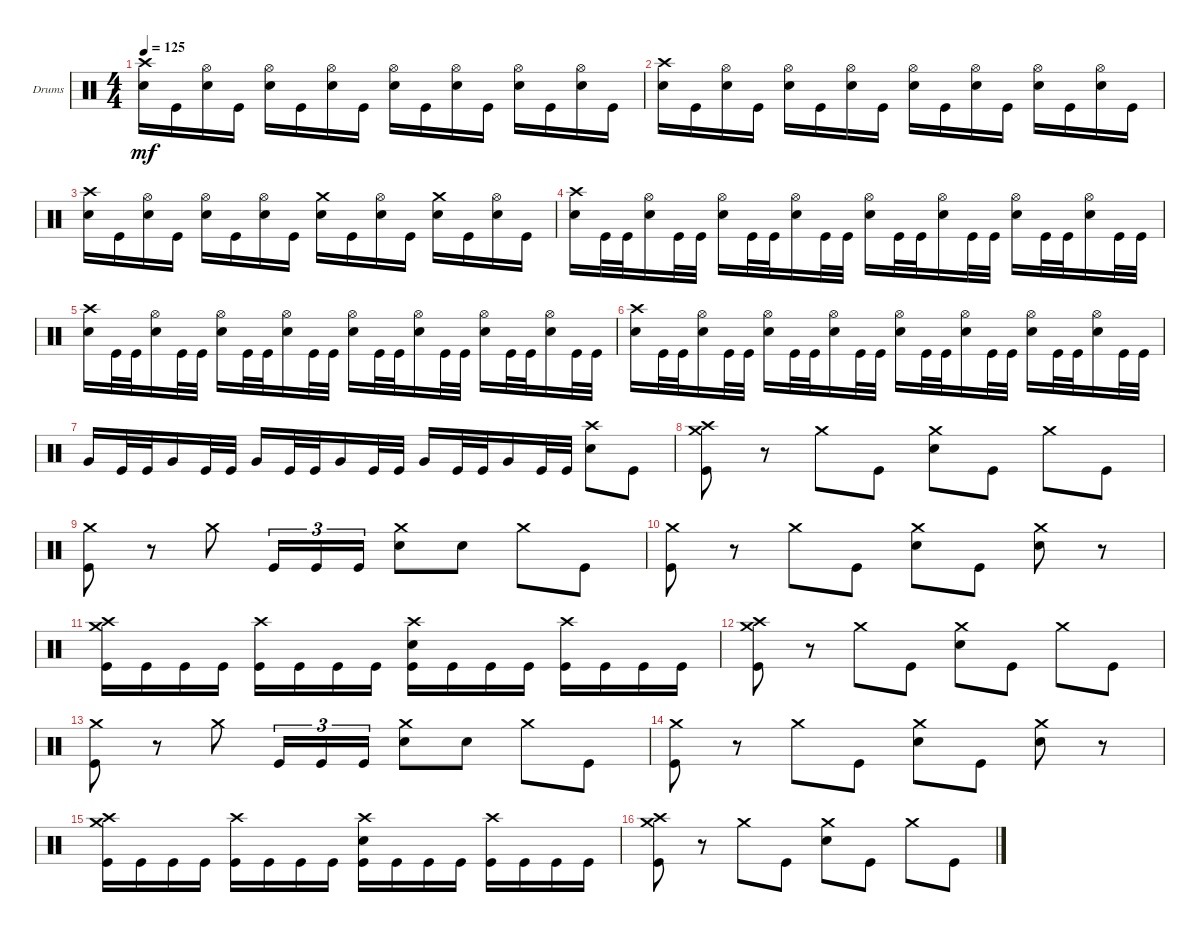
\defaultSystemsLayout 4
\bracketExtendMode groupsimilarinstruments
\firstSystemTrackNameOrientation horizontal
\otherSystemsTrackNameOrientation horizontal
\track ("Michael Thomas" "Drums") {instrument percussion}
\staff {score}
\articulation defaults
\ts (4 4)
\tempo 125
\clef neutral
\ks c
("Crash high (hit)" "Snare (hit) 2").16{dy mf} "Kick (hit)".16 ("Hi-Hat (open)" "Snare (hit) 2").16 "Kick (hit)".16 ("Hi-Hat (open)" "Snare (hit) 2").16 "Kick (hit)".16 ("Hi-Hat (open)" "Snare (hit) 2").16 "Kick (hit)".16 ("Hi-Hat (open)" "Snare (hit) 2").16 "Kick (hit)".16 ("Hi-Hat (open)" "Snare (hit) 2").16 "Kick (hit)".16 ("Hi-Hat (open)" "Snare (hit) 2").16 "Kick (hit)".16 ("Hi-Hat (open)" "Snare (hit) 2").16 "Kick (hit)".16 |
("Crash high (hit)" "Snare (hit) 2").16 "Kick (hit)".16 ("Hi-Hat (open)" "Snare (hit) 2").16 "Kick (hit)".16 ("Hi-Hat (open)" "Snare (hit) 2").16 "Kick (hit)".16 ("Hi-Hat (open)" "Snare (hit) 2").16 "Kick (hit)".16 ("Hi-Hat (open)" "Snare (hit) 2").16 "Kick (hit)".16 ("Hi-Hat (open)" "Snare (hit) 2").16 "Kick (hit)".16 ("Hi-Hat (open)" "Snare (hit) 2").16 "Kick (hit)".16 ("Hi-Hat (open)" "Snare (hit) 2").16 "Kick (hit)".16 |
("Crash high (hit)" "Snare (hit) 2").16 "Kick (hit)".16 ("Hi-Hat (open)" "Snare (hit) 2").16 "Kick (hit)".16 ("Hi-Hat (open)" "Snare (hit) 2").16 "Kick (hit)".16 ("Hi-Hat (open)" "Snare (hit) 2").16 "Kick (hit)".16 ("Crash medium (hit)" "Snare (hit) 2").16 "Kick (hit)".16 ("Hi-Hat (open)" "Snare (hit) 2").16 "Kick (hit)".16 ("Crash medium (hit)" "Snare (hit) 2").16 "Kick (hit)".16 ("Hi-Hat (open)" "Snare (hit) 2").16 "Kick (hit)".16 |
("Crash high (hit)" "Snare (hit) 2").16 "Kick (hit)".32 "Kick (hit)".32 ("Hi-Hat (open)" "Snare (hit) 2").16 "Kick (hit)".32 "Kick (hit)".32 ("Hi-Hat (open)" "Snare (hit) 2").16 "Kick (hit)".32 "Kick (hit)".32 ("Hi-Hat (open)" "Snare (hit) 2").16 "Kick (hit)".32 "Kick (hit)".32 ("Hi-Hat (open)" "Snare (hit) 2").16 "Kick (hit)".32 "Kick (hit)".32 ("Hi-Hat (open)" "Snare (hit) 2").16 "Kick (hit)".32 "Kick (hit)".32 ("Hi-Hat (open)" "Snare (hit) 2").16 "Kick (hit)".32 "Kick (hit)".32 ("Hi-Hat (open)" "Snare (hit) 2").16 "Kick (hit)".32 "Kick (hit)".32 |
("Crash high (hit)" "Snare (hit) 2").16 "Kick (hit)".32 "Kick (hit)".32 ("Hi-Hat (open)" "Snare (hit) 2").16 "Kick (hit)".32 "Kick (hit)".32 ("Hi-Hat (open)" "Snare (hit) 2").16 "Kick (hit)".32 "Kick (hit)".32 ("Hi-Hat (open)" "Snare (hit) 2").16 "Kick (hit)".32 "Kick (hit)".32 ("Hi-Hat (open)" "Snare (hit) 2").16 "Kick (hit)".32 "Kick (hit)".32 ("Hi-Hat (open)" "Snare (hit) 2").16 "Kick (hit)".32 "Kick (hit)".32 ("Hi-Hat (open)" "Snare (hit) 2").16 "Kick (hit)".32 "Kick (hit)".32 ("Hi-Hat (open)" "Snare (hit) 2").16 "Kick (hit)".32 "Kick (hit)".32 |
("Crash high (hit)" "Snare (hit) 2").16 "Kick (hit)".32 "Kick (hit)".32 ("Hi-Hat (open)" "Snare (hit) 2").16 "Kick (hit)".32 "Kick (hit)".32 ("Hi-Hat (open)" "Snare (hit) 2").16 "Kick (hit)".32 "Kick (hit)".32 ("Hi-Hat (open)" "Snare (hit) 2").16 "Kick (hit)".32 "Kick (hit)".32 ("Hi-Hat (open)" "Snare (hit) 2").16 "Kick (hit)".32 "Kick (hit)".32 ("Hi-Hat (open)" "Snare (hit) 2").16 "Kick (hit)".32 "Kick (hit)".32 ("Hi-Hat (open)" "Snare (hit) 2").16 "Kick (hit)".32 "Kick (hit)".32 ("Hi-Hat (open)" "Snare (hit) 2").16 "Kick (hit)".32 "Kick (hit)".32 |
"Very Low Tom (hit)".16 "Kick (hit)".32 "Kick (hit)".32 "Very Low Tom (hit)".16 "Kick (hit)".32 "Kick (hit)".32 "Very Low Tom (hit)".16 "Kick (hit)".32 "Kick (hit)".32 "Very Low Tom (hit)".16 "Kick (hit)".32 "Kick (hit)".32 "Very Low Tom (hit)".16 "Kick (hit)".32 "Kick (hit)".32 "Very Low Tom (hit)".16 "Kick (hit)".32 "Kick (hit)".32 ("Crash high (hit)" "Snare (hit) 2").8 "Kick (hit)".8 |
("Crash high (hit)" "Crash medium (hit)" "Kick (hit)").8 r.8 "Crash medium (hit)".8 "Kick (hit)".8 ("Crash medium (hit)" "Snare (hit) 2").8 "Kick (hit)".8 "Crash medium (hit)".8 "Kick (hit)".8 |
("Crash medium (hit)" "Kick (hit)").8 r.8 "Crash medium (hit)".8 "Kick (hit)".16{tu (3 2)} "Kick (hit)".16{tu (3 2)} "Kick (hit)".16{tu (3 2)} ("Crash medium (hit)" "Snare (hit) 2").8 "Snare (hit) 2".8 "Crash medium (hit)".8 "Kick (hit)".8 |
("Crash medium (hit)" "Kick (hit)").8 r.8 "Crash medium (hit)".8 "Kick (hit)".8 ("Crash medium (hit)" "Snare (hit) 2").8 "Kick (hit)".8 ("Crash medium (hit)" "Snare (hit) 2").8 r.8 |
("Crash high (hit)" "Crash medium (hit)" "Kick (hit)").16 "Kick (hit)".16 "Kick (hit)".16 "Kick (hit)".16 ("Crash high (hit)" "Kick (hit)").16 "Kick (hit)".16 "Kick (hit)".16 "Kick (hit)".16 ("Crash high (hit)" "Snare (hit) 2" "Kick (hit)").16 "Kick (hit)".16 "Kick (hit)".16 "Kick (hit)".16 ("Crash high (hit)" "Kick (hit)").16 "Kick (hit)".16 "Kick (hit)".16 "Kick (hit)".16 |
("Crash high (hit)" "Crash medium (hit)" "Kick (hit)").8 r.8 "Crash medium (hit)".8 "Kick (hit)".8 ("Crash medium (hit)" "Snare (hit) 2").8 "Kick (hit)".8 "Crash medium (hit)".8 "Kick (hit)".8 |
("Crash medium (hit)" "Kick (hit)").8 r.8 "Crash medium (hit)".8 "Kick (hit)".16{tu (3 2)} "Kick (hit)".16{tu (3 2)} "Kick (hit)".16{tu (3 2)} ("Crash medium (hit)" "Snare (hit) 2").8 "Snare (hit) 2".8 "Crash medium (hit)".8 "Kick (hit)".8 |
("Crash medium (hit)" "Kick (hit)").8 r.8 "Crash medium (hit)".8 "Kick (hit)".8 ("Crash medium (hit)" "Snare (hit) 2").8 "Kick (hit)".8 ("Crash medium (hit)" "Snare (hit) 2").8 r.8 |
("Crash high (hit)" "Crash medium (hit)" "Kick (hit)").16 "Kick (hit)".16 "Kick (hit)".16 "Kick (hit)".16 ("Crash high (hit)" "Kick (hit)").16 "Kick (hit)".16 "Kick (hit)".16 "Kick (hit)".16 ("Crash high (hit)" "Snare (hit) 2" "Kick (hit)").16 "Kick (hit)".16 "Kick (hit)".16 "Kick (hit)".16 ("Crash high (hit)" "Kick (hit)").16 "Kick (hit)".16 "Kick (hit)".16 "Kick (hit)".16 |
("Crash high (hit)" "Crash medium (hit)" "Kick (hit)").8 r.8 "Crash medium (hit)".8 "Kick (hit)".8 ("Crash medium (hit)" "Snare (hit) 2").8 "Kick (hit)".8 "Crash medium (hit)".8 "Kick (hit)".8
